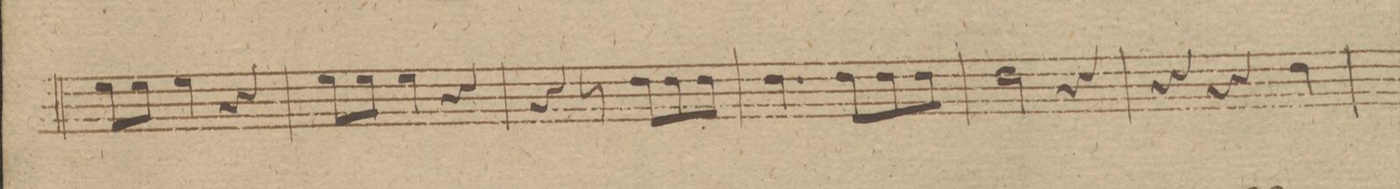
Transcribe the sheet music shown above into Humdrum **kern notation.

**kern	**dynam
*I"Clarini 1mo in E	*
*clefG2	*
*k[f#c#g#d#]	*
*M3/4	*
8gg#L	.
8gg#J	.
4gg#	.
4r	.
=60	=60
8gg#L	.
8gg#J	.
4gg#	.
4r	.
=61	=61
4r	.
8r	.
8ff#L	.
8ff#	.
8ff#J	.
=62	=62
4.ff#	.
8ff#L	.
8ff#	.
8ff#J	.
=63	=63
2ff#	.
4r	.
=64	=64
4r	.
4r	.
4ff#	.
=65	=65
*-	*-
